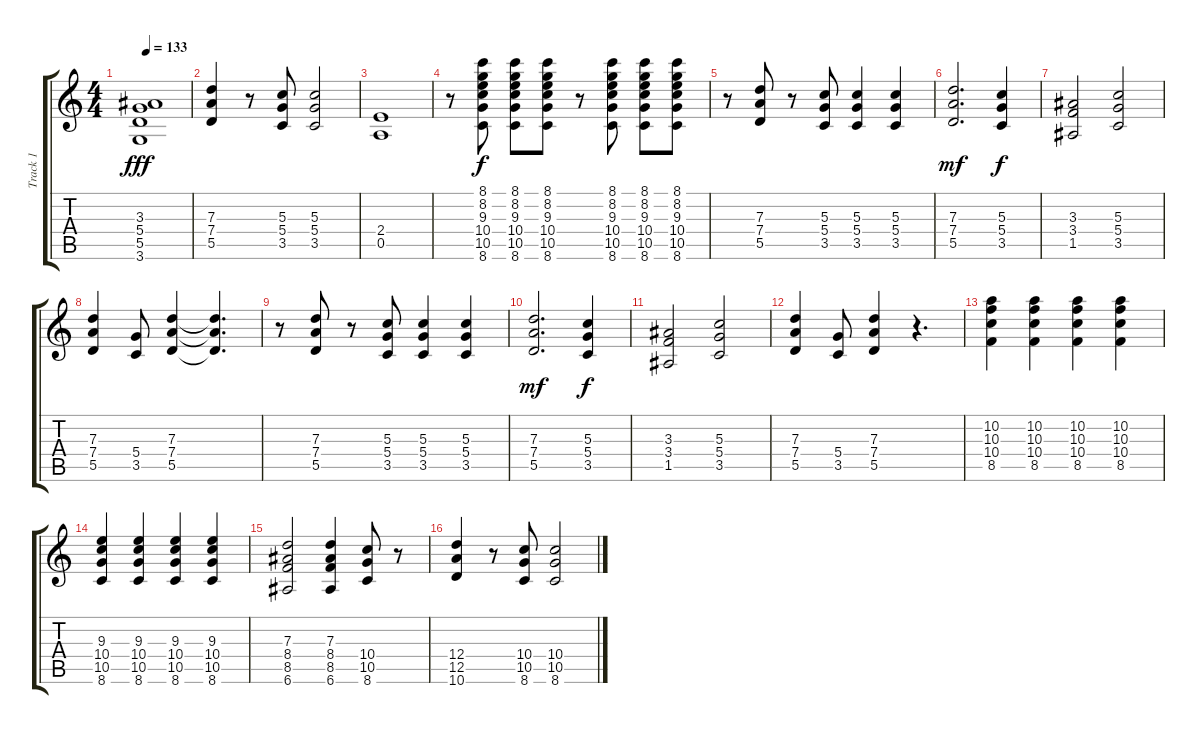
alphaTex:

\track ("Track 1" "Track 1") {instrument overdrivenguitar}
\staff {score tabs}
\tuning (E4 B3 G3 D3 A2 E2) {hide}
\ts (4 4)
\tempo 133
\clef g2
\ks c
(3.3 5.4 5.5 3.6).1{dy fff} |
(7.3 7.4 5.5).4 r.8 (5.3 5.4 3.5).8 (5.3 5.4 3.5).2 |
(2.4 0.5).1 |
r.8 (8.1 8.2 9.3 10.4 10.5 8.6).8{dy f} (8.1 8.2 9.3 10.4 10.5 8.6).8 (8.1 8.2 9.3 10.4 10.5 8.6).8 r.8 (8.1 8.2 9.3 10.4 10.5 8.6).8 (8.1 8.2 9.3 10.4 10.5 8.6).8 (8.1 8.2 9.3 10.4 10.5 8.6).8 |
r.8 (7.3 7.4 5.5).8 r.8 (5.3 5.4 3.5).8 (5.3 5.4 3.5).4 (5.3 5.4 3.5).4 |
(7.3 7.4 5.5).2{d dy mf} (5.3 5.4 3.5).4{dy f} |
(3.3 3.4 1.5).2 (5.3 5.4 3.5).2 |
(7.3 7.4 5.5).4 (5.4 3.5).8 (7.3 7.4 5.5).4 (7.3{t} 7.4{t} 5.5{t}).4{d} |
r.8 (7.3 7.4 5.5).8 r.8 (5.3 5.4 3.5).8 (5.3 5.4 3.5).4 (5.3 5.4 3.5).4 |
(7.3 7.4 5.5).2{d dy mf} (5.3 5.4 3.5).4{dy f} |
(3.3 3.4 1.5).2 (5.3 5.4 3.5).2 |
(7.3 7.4 5.5).4 (5.4 3.5).8 (7.3 7.4 5.5).4 r.4{d} |
(10.2 10.3 10.4 8.5).4 (10.2 10.3 10.4 8.5).4 (10.2 10.3 10.4 8.5).4 (10.2 10.3 10.4 8.5).4 |
(9.3 10.4 10.5 8.6).4 (9.3 10.4 10.5 8.6).4 (9.3 10.4 10.5 8.6).4 (9.3 10.4 10.5 8.6).4 |
(7.3 8.4 8.5 6.6).2 (7.3 8.4 8.5 6.6).4 (10.4 10.5 8.6).8 r.8 |
(12.4 12.5 10.6).4 r.8 (10.4 10.5 8.6).8 (10.4 10.5 8.6).2
